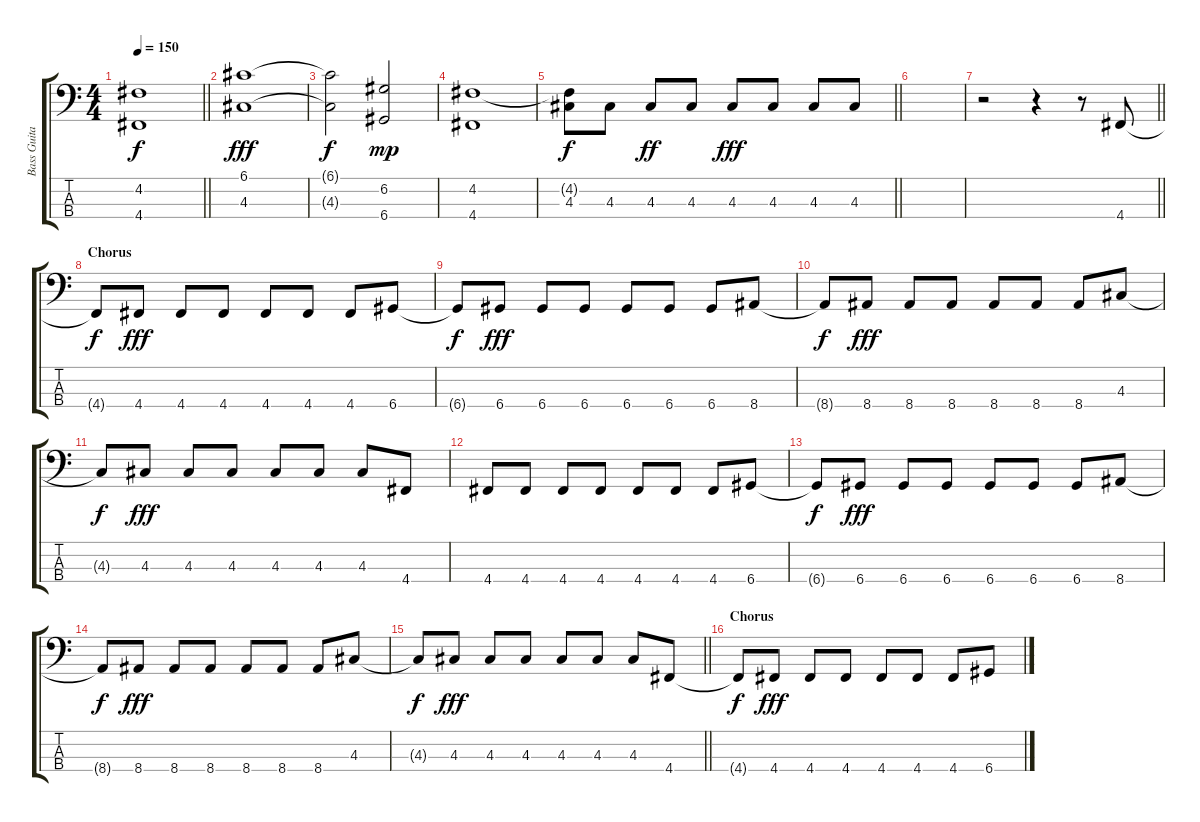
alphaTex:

\track ("Bass Guitar" "Bass Guita") {instrument electricbassfinger}
\staff {score tabs}
\tuning (G2 D2 A1 D1) {hide}
\ts (4 4)
\tempo 150
\clef f4
\barLineRight lightlight
\ks c
(4.2{t} 4.4{t}).1{dy f} |
(6.1 4.3).1{dy fff} |
(6.1{t} 4.3{t}).2{dy f} (6.2 6.4).2{dy mp} |
(4.2 4.4).1 |
\barLineRight lightlight
(4.2{t} 4.3).8{dy f} 4.3.8 4.3.8{dy ff} 4.3.8 4.3.8{dy fff} 4.3.8 4.3.8 4.3.8 |
\section ("" "")
|
\barLineRight lightlight
r.2 r.4 r.8 4.4.8 |
\section ("" "Chorus")
4.4{t}.8{dy f} 4.4.8{dy fff} 4.4.8 4.4.8 4.4.8 4.4.8 4.4.8 6.4.8 |
6.4{t}.8{dy f} 6.4.8{dy fff} 6.4.8 6.4.8 6.4.8 6.4.8 6.4.8 8.4.8 |
8.4{t}.8{dy f} 8.4.8{dy fff} 8.4.8 8.4.8 8.4.8 8.4.8 8.4.8 4.3.8 |
4.3{t}.8{dy f} 4.3.8{dy fff} 4.3.8 4.3.8 4.3.8 4.3.8 4.3.8 4.4.8 |
4.4.8 4.4.8 4.4.8 4.4.8 4.4.8 4.4.8 4.4.8 6.4.8 |
6.4{t}.8{dy f} 6.4.8{dy fff} 6.4.8 6.4.8 6.4.8 6.4.8 6.4.8 8.4.8 |
8.4{t}.8{dy f} 8.4.8{dy fff} 8.4.8 8.4.8 8.4.8 8.4.8 8.4.8 4.3.8 |
\barLineRight lightlight
4.3{t}.8{dy f} 4.3.8{dy fff} 4.3.8 4.3.8 4.3.8 4.3.8 4.3.8 4.4.8 |
\section ("" "Chorus")
4.4{t}.8{dy f} 4.4.8{dy fff} 4.4.8 4.4.8 4.4.8 4.4.8 4.4.8 6.4.8
